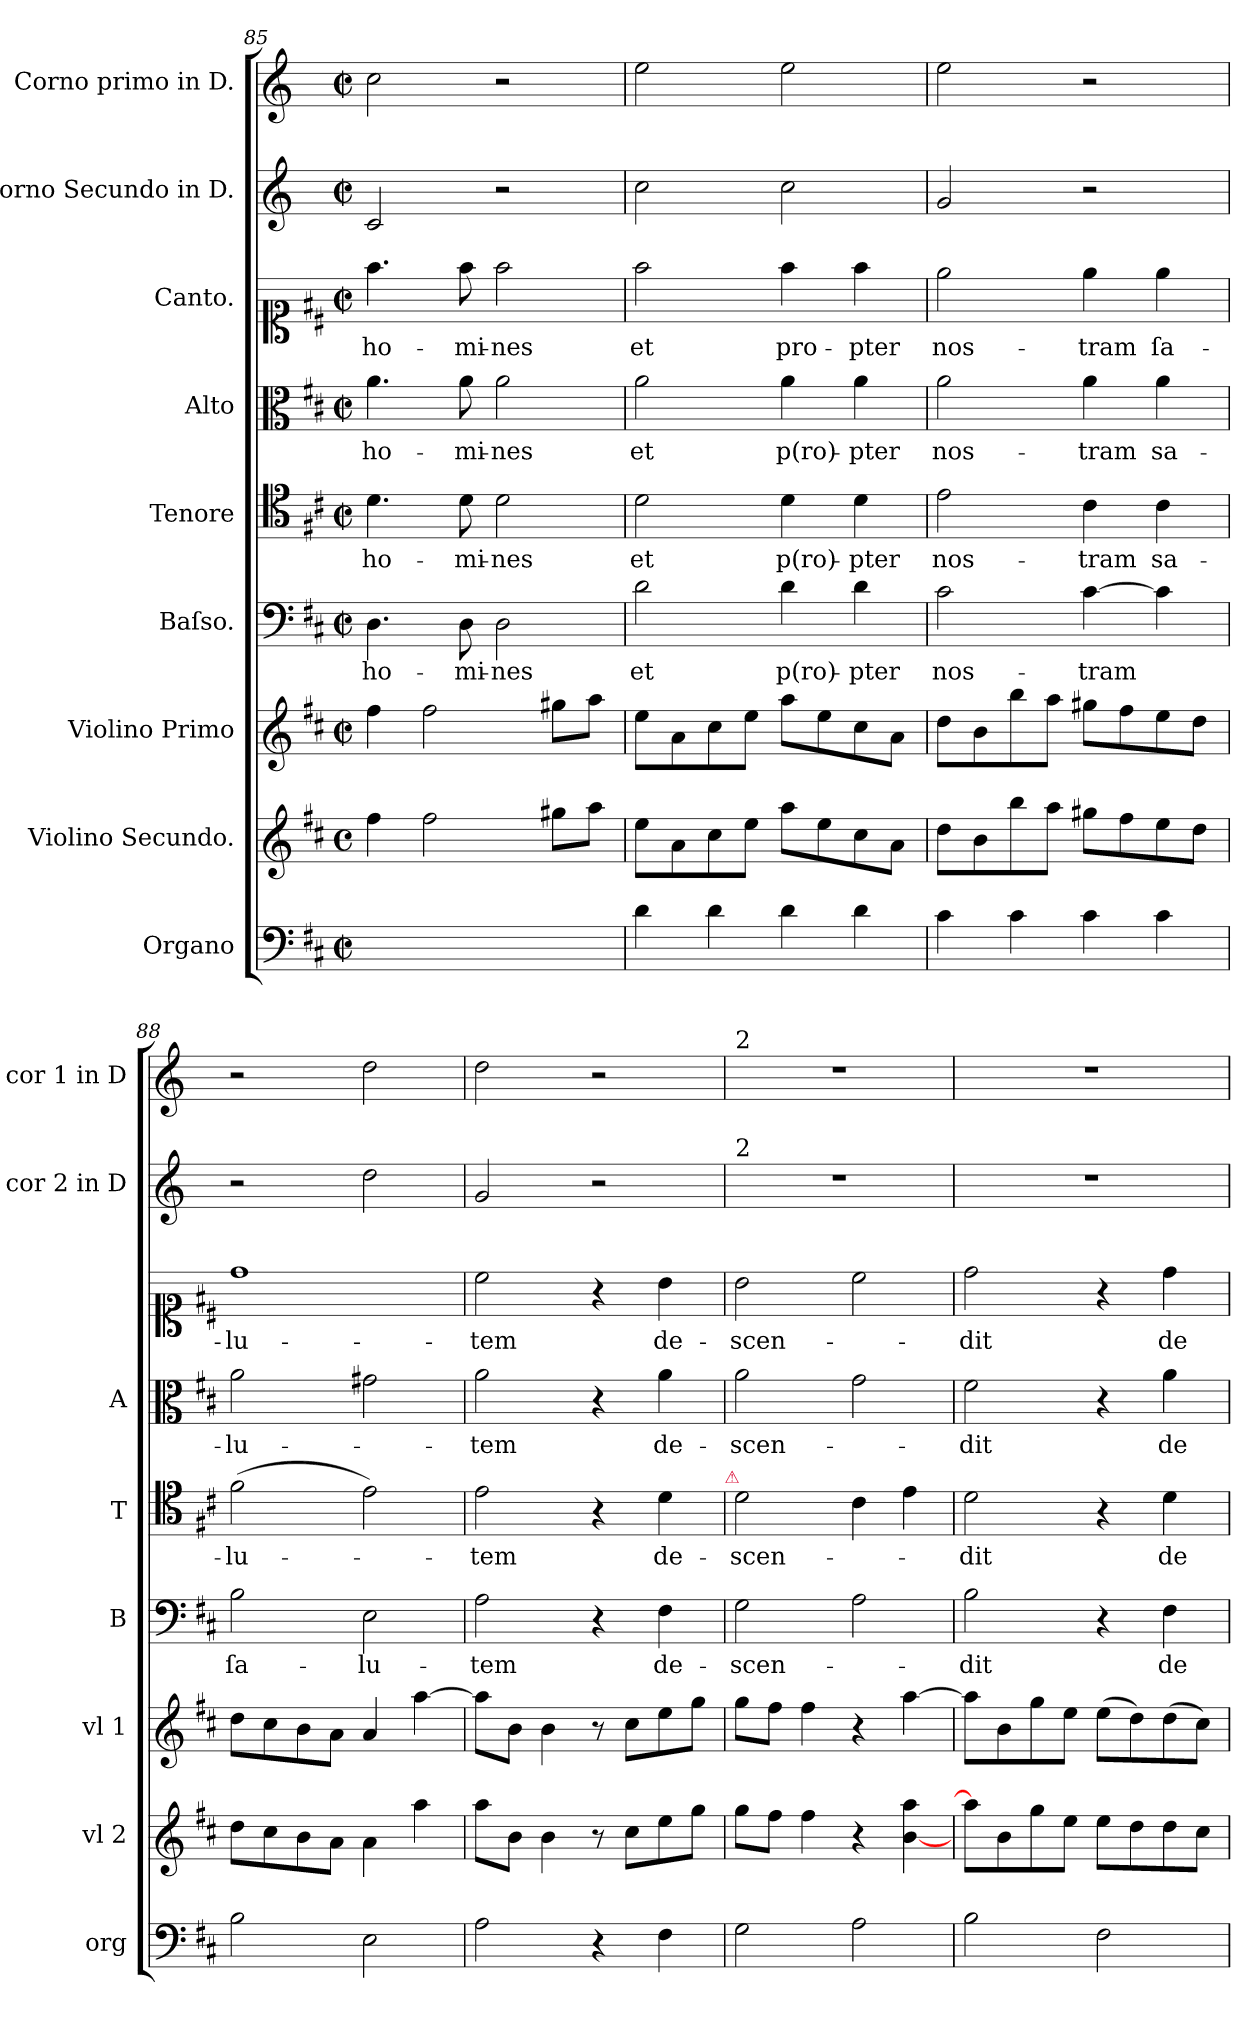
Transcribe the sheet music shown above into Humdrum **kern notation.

**kern	**kern	**kern	**kern	**text	**kern	**text	**kern	**text	**kern	**text	**kern	**kern
*part9	*part8	*part7	*part6	*part6	*part5	*part5	*part4	*part4	*part3	*part3	*part2	*part1
*staff9	*staff8	*staff7	*staff6	*staff6	*staff5	*staff5	*staff4	*staff4	*staff3	*staff3	*staff2	*staff1
*I"Organo	*I"Violino Secundo.	*I"Violino Primo	*I"Baſso.	*	*I"Tenore	*	*I"Alto	*	*I"Canto.	*	*I"Corno Secundo in D.	*I"Corno primo in D.
*I'org	*I'vl 2	*I'vl 1	*I'B	*	*I'T	*	*I'A	*	*	*	*I'cor 2 in D	*I'cor 1 in D
*clefF4	*clefG2	*clefG2	*clefF4	*	*clefC4	*	*clefC3	*	*clefC1	*	*clefG2	*clefG2
*	*	*	*	*	*	*	*	*	*	*	*ITrd6c10	*ITrd6c10
*k[f#c#]	*k[f#c#]	*k[f#c#]	*k[f#c#]	*	*k[f#c#]	*	*k[f#c#]	*	*k[f#c#]	*	*k[f#c#]	*k[f#c#]
*M2/2	*M2/2	*M2/2	*M2/2	*	*M2/2	*	*M2/2	*	*M2/2	*	*M2/2	*M2/2
*met(c|)	*met(c)	*met(c|)	*met(c|)	*	*met(c|)	*	*met(c|)	*	*met(c|)	*	*met(c|)	*met(c|)
=85	=85	=85	=85	=85	=85	=85	=85	=85	=85	=85	=85	=85
!	!	!	!	!LO:LY:i	!	!	!	!LO:LY:i	!	!	!	!
4D\yy]	4ff#\	4ff#\	4.D\	ho-	4.d\	ho-	4.a\	ho-	4.ff#\	ho-	2D/	2d\
4D\yy	2ff#\	2ff#\	.	.	.	.	.	.	.	.	.	.
!	!	!	!	!LO:LY:i	!	!	!	!LO:LY:i	!	!	!	!
.	.	.	8D\	-mi-	8d\	-mi-	8a\	-mi-	8ff#\	-mi-	.	.
!	!	!	!	!LO:LY:i	!	!	!	!LO:LY:i	!	!	!	!
4D\yy	.	.	2D\	-nes	2d\	-nes	2a\	-nes	2ff#\	-nes	2r	2r
4D\yy	8gg#X\L	8gg#X\L	.	.	.	.	.	.	.	.	.	.
.	8aa\J	8aa\J	.	.	.	.	.	.	.	.	.	.
=86	=86	=86	=86	=86	=86	=86	=86	=86	=86	=86	=86	=86
4d\	8ee\L	8ee\L	2d\	et	2d\	et	2a\	et	2ff#\	et	2d\	2f#\
.	8a\	8a\	.	.	.	.	.	.	.	.	.	.
4d\	8cc#\	8cc#\	.	.	.	.	.	.	.	.	.	.
.	8ee\J	8ee\J	.	.	.	.	.	.	.	.	.	.
4d\	8aa\L	8aa\L	4d\	p(ro)-	4d\	p(ro)-	4a\	p(ro)-	4ff#\	pro-	2d\	2f#\
.	8ee\	8ee\	.	.	.	.	.	.	.	.	.	.
4d\	8cc#\	8cc#\	4d\	-pter	4d\	-pter	4a\	-pter	4ff#\	-pter	.	.
.	8a\J	8a\J	.	.	.	.	.	.	.	.	.	.
=87	=87	=87	=87	=87	=87	=87	=87	=87	=87	=87	=87	=87
4c#\	8dd\L	8dd\L	2c#\	nos-	2e\	nos-	2a\	nos-	2ee\	nos-	2A/	2f#\
.	8b\	8b\	.	.	.	.	.	.	.	.	.	.
4c#\	8bb\	8bb\	.	.	.	.	.	.	.	.	.	.
.	8aa\J	8aa\J	.	.	.	.	.	.	.	.	.	.
4c#\	8gg#X\L	8gg#X\L	[4c#\	-tram	4c#\	-tram	4a\	-tram	4ee\	-tram	2r	2r
.	8ff#\	8ff#\	.	.	.	.	.	.	.	.	.	.
4c#\	8ee\	8ee\	4c#\]	.	4c#\	sa-	4a\	sa-	4ee\	ſa-	.	.
.	8dd\J	8dd\J	.	.	.	.	.	.	.	.	.	.
=88	=88	=88	=88	=88	=88	=88	=88	=88	=88	=88	=88	=88
2B\	8dd\L	8dd\L	2B\	ſa-	(2f#\	-lu-	2a\	-lu-	1dd	-lu-	2r	2r
.	8cc#\	8cc#\	.	.	.	.	.	.	.	.	.	.
.	8b\	8b\	.	.	.	.	.	.	.	.	.	.
.	8a\J	8a\J	.	.	.	.	.	.	.	.	.	.
2E\	4a\	4a/	2E\	-lu-	2e\)	.	2g#X\	.	.	.	2e\	2e\
.	4aa\	[4aa\	.	.	.	.	.	.	.	.	.	.
=89	=89	=89	=89	=89	=89	=89	=89	=89	=89	=89	=89	=89
2A\	8aa\L	8aa\L]	2A\	-tem	2e\	-tem	2a\	-tem	2cc#\	-tem	2A/	2e\
.	8b\J	8b\J	.	.	.	.	.	.	.	.	.	.
.	4b\	4b\	.	.	.	.	.	.	.	.	.	.
4r	8r	8r	4r	.	4r	.	4r	.	4r	.	2r	2r
.	8cc#\L	8cc#\L	.	.	.	.	.	.	.	.	.	.
4F#\	8ee\	8ee\	4F#\	de-	4d\	de-	4a\	de-	4b\	de-	.	.
.	8gg\J	8gg\J	.	.	.	.	.	.	.	.	.	.
!	!	!	!	!	!LO:TX:a:color=crimson:t=⚠	!	!	!	!	!	!	!
=90	=90	=90	=90	=90	=90	=90	=90	=90	=90	=90	=90	=90
!	!	!	!	!	!	!	!	!	!	!	!	!LO:TX:a:t=2
!	!	!	!	!	!	!	!	!	!	!	!LO:TX:a:t=2	!
2G\	8gg\L	8gg\L	2G\	-scen-	2d\	-scen-	2a\	-scen-	2b\	-scen-	1r	1r
.	8ff#\J	8ff#\J	.	.	.	.	.	.	.	.	.	.
.	4ff#\	4ff#\	.	.	.	.	.	.	.	.	.	.
2A\	4r	4r	2A\	.	4c#\	.	2g\	.	2cc#\	.	.	.
.	[<4b\ 4aa\	[4aa\	.	.	4e\	.	.	.	.	.	.	.
=91	=91	=91	=91	=91	=91	=91	=91	=91	=91	=91	=91	=91
2B\	8aa\L]	8aa\L]	2B\	-dit	2d\	-dit	2f#\	-dit	2dd\	-dit	1r	1r
.	8b\	8b\	.	.	.	.	.	.	.	.	.	.
.	8gg\	8gg\	.	.	.	.	.	.	.	.	.	.
.	8ee\J	8ee\J	.	.	.	.	.	.	.	.	.	.
2F#\	8ee\L	(8ee\L	4r	.	4r	.	4r	.	4r	.	.	.
.	8dd\	8dd\)	.	.	.	.	.	.	.	.	.	.
.	8dd\	(8dd\	4F#\	de	4d\	de	4a\	de	4dd\	de	.	.
.	8cc#\J	8cc#\J)	.	.	.	.	.	.	.	.	.	.
=	=	=	=	=	=	=	=	=	=	=	=	=
*-	*-	*-	*-	*-	*-	*-	*-	*-	*-	*-	*-	*-
